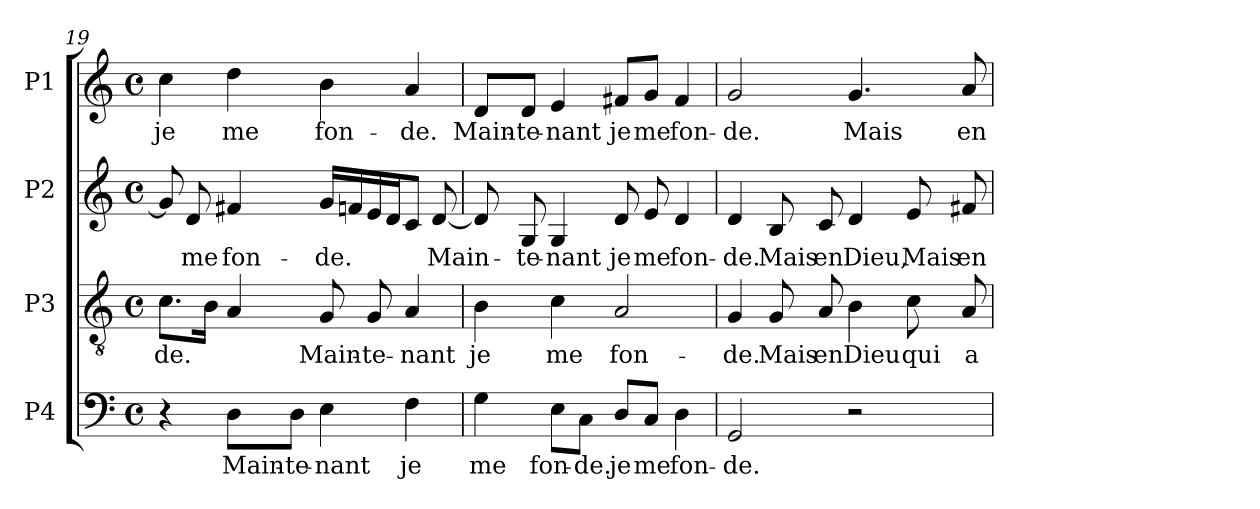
**kern	**text	**kern	**text	**kern	**text	**kern	**text
*part4	*part4	*part3	*part3	*part2	*part2	*part1	*part1
*staff4	*staff4	*staff3	*staff3	*staff2	*staff2	*staff1	*staff1
*I"P4	*	*I"P3	*	*I"P2	*	*I"P1	*
*clefF4	*	*clefGv2	*	*clefG2	*	*clefG2	*
*k[]	*	*k[]	*	*k[]	*	*k[]	*
*C:	*	*C:	*	*C:	*	*C:	*
*M4/4	*	*M4/4	*	*M4/4	*	*M4/4	*
*met(c)	*	*met(c)	*	*met(c)	*	*met(c)	*
=19	=19	=19	=19	=19	=19	=19	=19
!	!	!	!LO:LY:b:color=#000000	!	!	!	!
!	!	!	!	!	!	!	!LO:LY:b:color=#000000
4r	.	8.ci\L	-de.	8gi/]	.	4cci\	je
!	!	!	!	!	!LO:LY:b:color=#000000	!	!
.	.	.	.	8di/	me	.	.
.	.	16Bi\Jk	.	.	.	.	.
!	!LO:LY:b:color=#000000	!	!	!	!	!	!
!	!	!	!	!	!LO:LY:b:color=#000000	!	!
!	!	!	!	!	!	!	!LO:LY:b:color=#000000
8Di\L	Main-	4Ai/	.	4f#Xi/	fon-	4ddi\	me
!	!LO:LY:b:color=#000000	!	!	!	!	!	!
8Di\J	-te-	.	.	.	.	.	.
!	!LO:LY:b:color=#000000	!	!	!	!	!	!
!	!	!	!LO:LY:b:color=#000000	!	!	!	!
!	!	!	!	!	!LO:LY:b:color=#000000	!	!
!	!	!	!	!	!	!	!LO:LY:b:color=#000000
4Ei\	-nant	8Gi/	Main-	16gi/LL	-de.	4bi\	fon-
.	.	.	.	16fni/	.	.	.
!	!	!	!LO:LY:b:color=#000000	!	!	!	!
.	.	8Gi/	-te-	16ei/	.	.	.
.	.	.	.	16di/J	.	.	.
!	!LO:LY:b:color=#000000	!	!	!	!	!	!
!	!	!	!LO:LY:b:color=#000000	!	!	!	!
!	!	!	!	!	!	!	!LO:LY:b:color=#000000
4Fi\	je	4Ai/	-nant	8ci/J	.	4ai/	-de.
!	!	!	!	!	!LO:LY:b:color=#000000	!	!
.	.	.	.	[<8di/	Main-	.	.
=20	=20	=20	=20	=20	=20	=20	=20
!	!LO:LY:b:color=#000000	!	!	!	!	!	!
!	!	!	!LO:LY:b:color=#000000	!	!	!	!
!	!	!	!	!	!	!	!LO:LY:b:color=#000000
4Gi\	me	4Bi\	je	8di/]	.	8di/L	Main-
!	!	!	!	!	!LO:LY:b:color=#000000	!	!
!	!	!	!	!	!	!	!LO:LY:b:color=#000000
.	.	.	.	8Gi/	-te-	8di/J	-te-
!	!LO:LY:b:color=#000000	!	!	!	!	!	!
!	!	!	!LO:LY:b:color=#000000	!	!	!	!
!	!	!	!	!	!LO:LY:b:color=#000000	!	!
!	!	!	!	!	!	!	!LO:LY:b:color=#000000
8Ei\L	fon-	4ci\	me	4Gi/	-nant	4ei/	-nant
!	!LO:LY:b:color=#000000	!	!	!	!	!	!
8Ci\J	-de.	.	.	.	.	.	.
!	!LO:LY:b:color=#000000	!	!	!	!	!	!
!	!	!	!LO:LY:b:color=#000000	!	!	!	!
!	!	!	!	!	!LO:LY:b:color=#000000	!	!
!	!	!	!	!	!	!	!LO:LY:b:color=#000000
8Di/L	je	2Ai/	fon-	8di/	je	8f#Xi/L	je
!	!LO:LY:b:color=#000000	!	!	!	!	!	!
!	!	!	!	!	!LO:LY:b:color=#000000	!	!
!	!	!	!	!	!	!	!LO:LY:b:color=#000000
8Ci/J	me	.	.	8ei/	me	8gi/J	me
!	!LO:LY:b:color=#000000	!	!	!	!	!	!
!	!	!	!	!	!LO:LY:b:color=#000000	!	!
!	!	!	!	!	!	!	!LO:LY:b:color=#000000
4Di\	fon-	.	.	4di/	fon-	4f#i/	fon-
!!LO:LB:g=z
=21	=21	=21	=21	=21	=21	=21	=21
!	!LO:LY:b:color=#000000	!	!	!	!	!	!
!	!	!	!LO:LY:b:color=#000000	!	!	!	!
!	!	!	!	!	!LO:LY:b:color=#000000	!	!
!	!	!	!	!	!	!	!LO:LY:b:color=#000000
2GGi/	-de.	4Gi/	-de.	4di/	-de.	2gi/	-de.
!	!	!	!LO:LY:b:color=#000000	!	!	!	!
!	!	!	!	!	!LO:LY:b:color=#000000	!	!
.	.	8Gi/	Mais	8Bi/	Mais	.	.
!	!	!	!LO:LY:b:color=#000000	!	!	!	!
!	!	!	!	!	!LO:LY:b:color=#000000	!	!
.	.	8Ai/	en	8ci/	en	.	.
!	!	!	!LO:LY:b:color=#000000	!	!	!	!
!	!	!	!	!	!LO:LY:b:color=#000000	!	!
!	!	!	!	!	!	!	!LO:LY:b:color=#000000
2r	.	4Bi\	Dieu	4di/	Dieu,	4.gi/	Mais
!	!	!	!LO:LY:b:color=#000000	!	!	!	!
!	!	!	!	!	!LO:LY:b:color=#000000	!	!
.	.	8ci\	qui	8ei/	Mais	.	.
!	!	!	!LO:LY:b:color=#000000	!	!	!	!
!	!	!	!	!	!LO:LY:b:color=#000000	!	!
!	!	!	!	!	!	!	!LO:LY:b:color=#000000
.	.	8Ai/	a	8f#Xi/	en	8ai/	en
=	=	=	=	=	=	=	=
*-	*-	*-	*-	*-	*-	*-	*-
